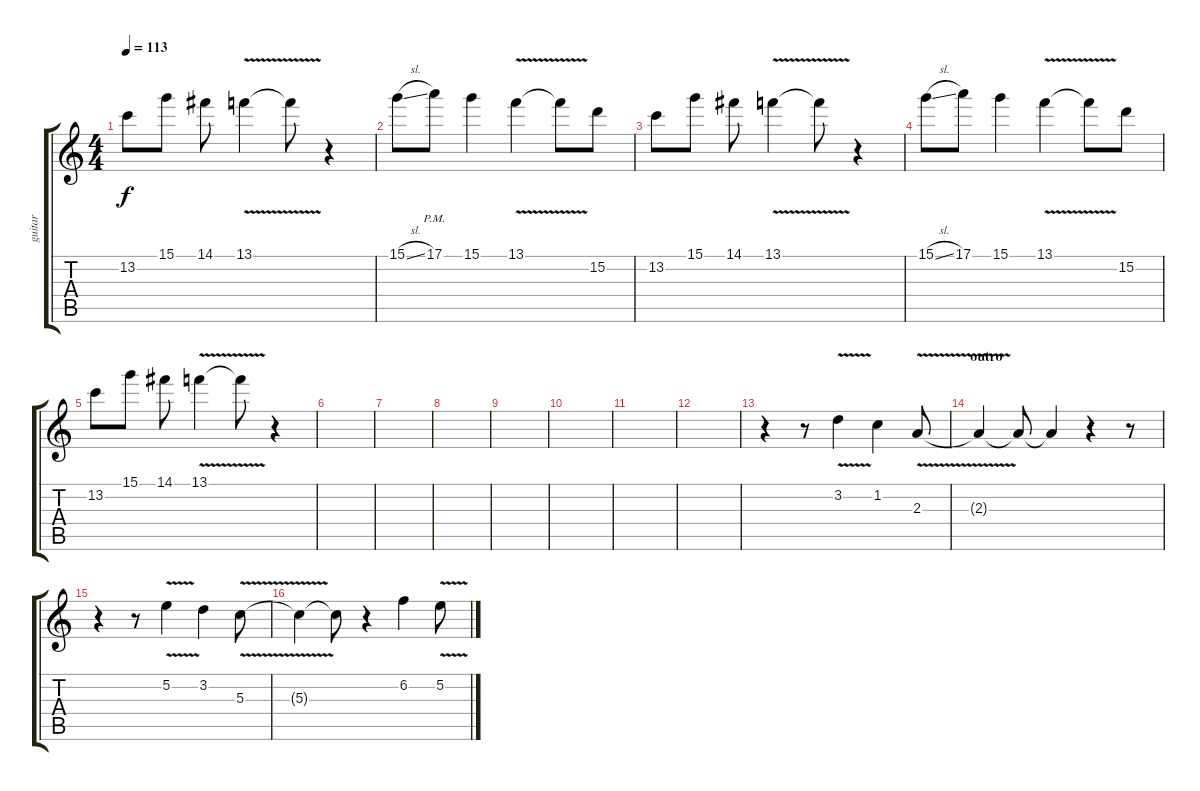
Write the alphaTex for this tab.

\track ("guitar" "guitar") {instrument overdrivenguitar}
\staff {score tabs}
\tuning (E4 B3 G3 D3 A2 E2) {hide}
\ts (4 4)
\tempo 113
\clef g2
\ks c
13.2.8{dy f} 15.1.8 14.1.8 13.1{v}.4 13.1{t}.8 r.4 |
15.1{sl}.8 17.1{pm}.8 15.1.4 13.1{v}.4 13.1{t}.8 15.2.8 |
13.2.8 15.1.8 14.1.8 13.1{v}.4 13.1{t}.8 r.4 |
15.1{sl}.8 17.1.8 15.1.4 13.1{v}.4 13.1{t}.8 15.2.8 |
13.2.8 15.1.8 14.1.8 13.1{v}.4 13.1{t}.8 r.4 |
|
|
|
|
|
|
|
r.4 r.8 3.2{v}.4 1.2.4 2.3{v}.8 |
\section ("" "outro")
2.3{t}.4 2.3{t}.8 2.3{t}.4 r.4 r.8 |
r.4 r.8 5.2{v}.4 3.2.4 5.3{v}.8 |
5.3{t}.4 5.3{t}.8 r.4 6.2.4 5.2{v}.8
